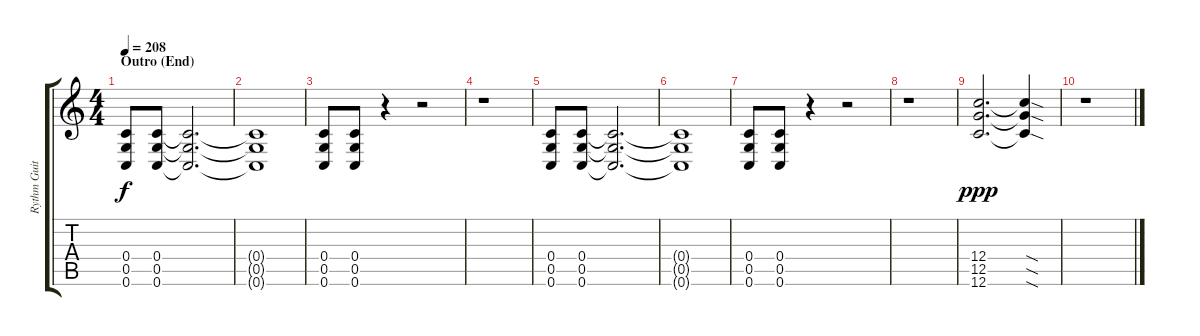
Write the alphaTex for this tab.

\track ("Rythm Guitar" "Rythm Guit") {instrument distortionguitar}
\staff {score tabs}
\tuning (D4 A3 F3 C3 G2 C2) {hide}
\ts (4 4)
\section ("" "Outro (End)")
\tempo 208
\clef g2
\ks c
(0.4 0.5 0.6).8{dy f} (0.4 0.5 0.6).8 (0.4{t} 0.5{t} 0.6{t}).2{d} |
(0.4{t} 0.5{t} 0.6{t}).1 |
(0.4 0.5 0.6).8 (0.4 0.5 0.6).8 r.4 r.2 |
r.1 |
(0.4 0.5 0.6).8 (0.4 0.5 0.6).8 (0.4{t} 0.5{t} 0.6{t}).2{d} |
(0.4{t} 0.5{t} 0.6{t}).1 |
(0.4 0.5 0.6).8 (0.4 0.5 0.6).8 r.4 r.2 |
r.1 |
(12.4 12.5 12.6).2{d dy ppp} (12.4{sod t} 12.5{sod t} 12.6{sod t}).4 |
r.1
